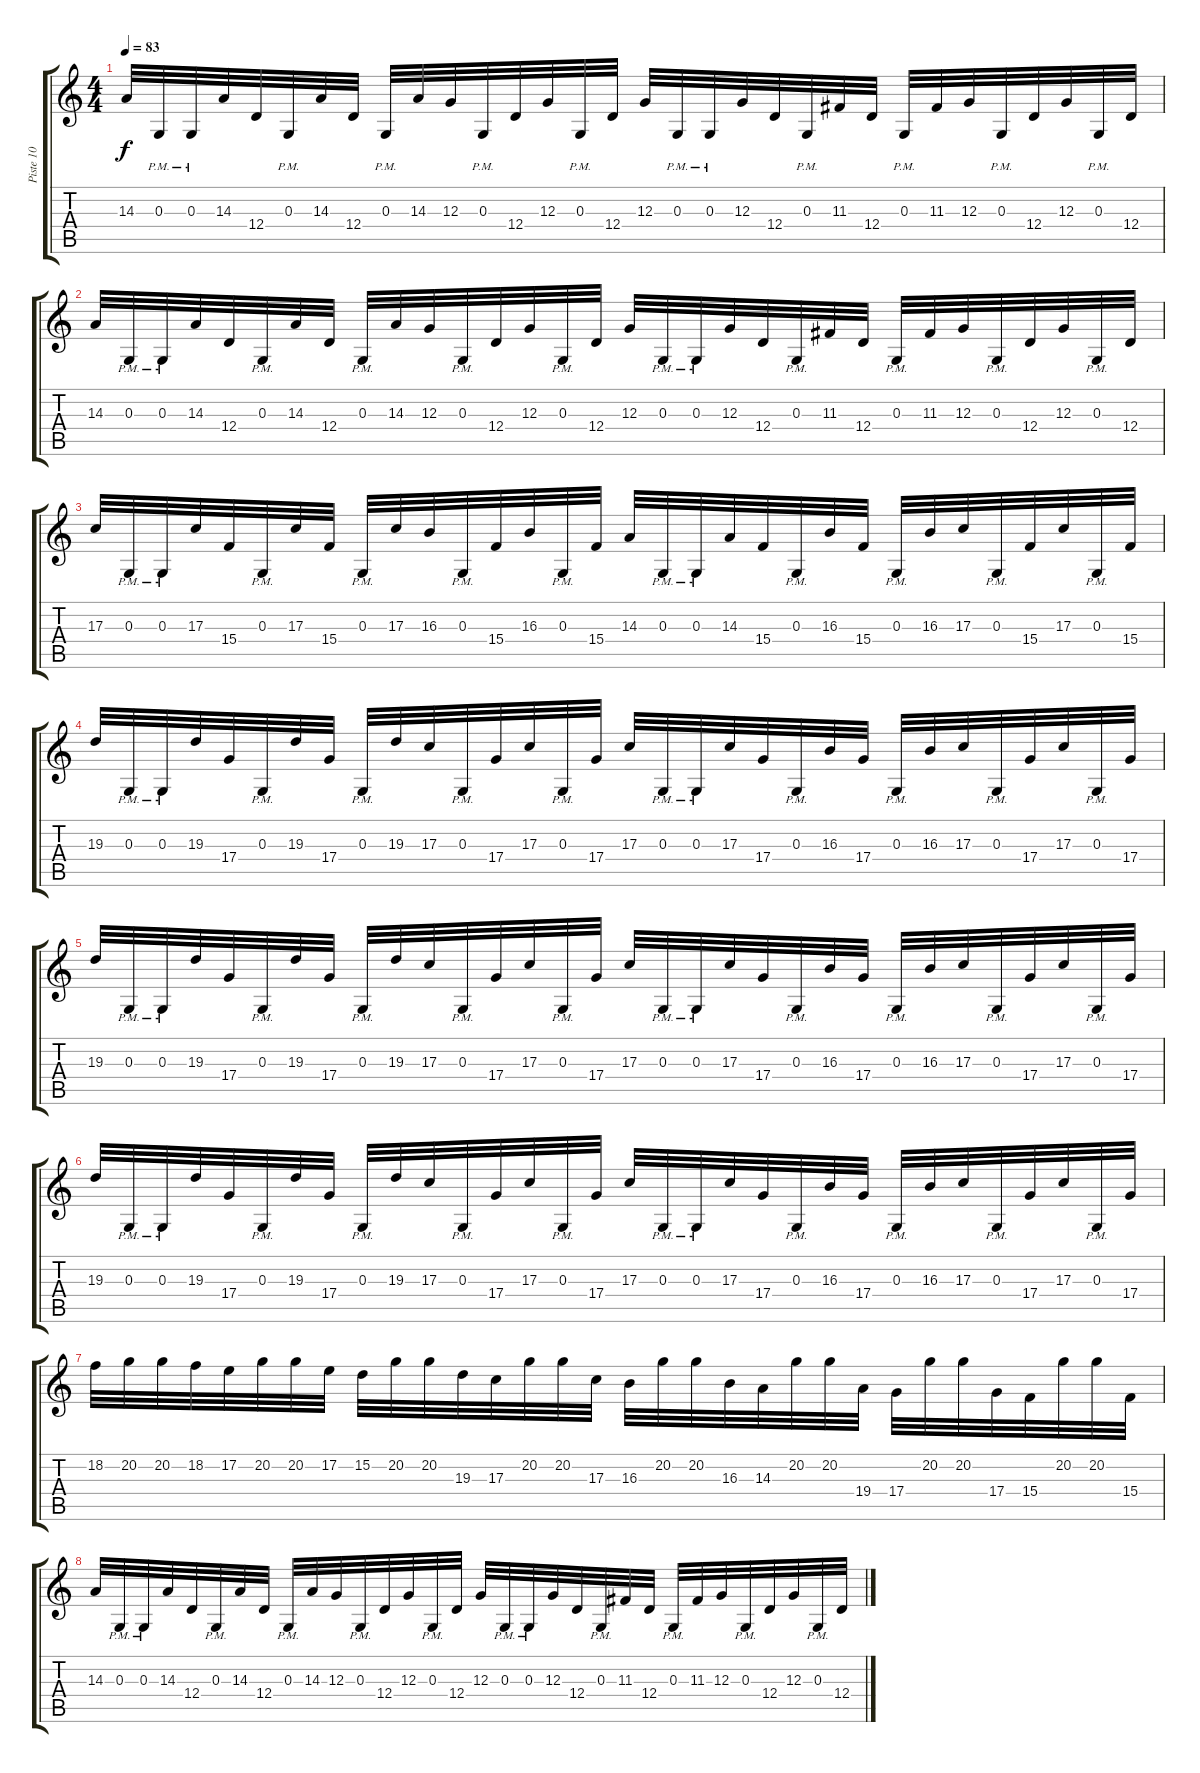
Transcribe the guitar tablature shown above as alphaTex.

\track ("Piste 10" "Piste 10") {instrument stringensemble1}
\staff {score tabs}
\tuning (E4 B3 G3 D3 A2 E2) {hide}
\ts (4 4)
\tempo 83
\clef g2
\ks c
14.3.32{dy f} 0.3{pm}.32 0.3{pm}.32 14.3.32 12.4.32 0.3{pm}.32 14.3.32 12.4.32 0.3{pm}.32 14.3.32 12.3.32 0.3{pm}.32 12.4.32 12.3.32 0.3{pm}.32 12.4.32 12.3.32 0.3{pm}.32 0.3{pm}.32 12.3.32 12.4.32 0.3{pm}.32 11.3.32 12.4.32 0.3{pm}.32 11.3.32 12.3.32 0.3{pm}.32 12.4.32 12.3.32 0.3{pm}.32 12.4.32 |
14.3.32 0.3{pm}.32 0.3{pm}.32 14.3.32 12.4.32 0.3{pm}.32 14.3.32 12.4.32 0.3{pm}.32 14.3.32 12.3.32 0.3{pm}.32 12.4.32 12.3.32 0.3{pm}.32 12.4.32 12.3.32 0.3{pm}.32 0.3{pm}.32 12.3.32 12.4.32 0.3{pm}.32 11.3.32 12.4.32 0.3{pm}.32 11.3.32 12.3.32 0.3{pm}.32 12.4.32 12.3.32 0.3{pm}.32 12.4.32 |
17.3.32 0.3{pm}.32 0.3{pm}.32 17.3.32 15.4.32 0.3{pm}.32 17.3.32 15.4.32 0.3{pm}.32 17.3.32 16.3.32 0.3{pm}.32 15.4.32 16.3.32 0.3{pm}.32 15.4.32 14.3.32 0.3{pm}.32 0.3{pm}.32 14.3.32 15.4.32 0.3{pm}.32 16.3.32 15.4.32 0.3{pm}.32 16.3.32 17.3.32 0.3{pm}.32 15.4.32 17.3.32 0.3{pm}.32 15.4.32 |
19.3.32 0.3{pm}.32 0.3{pm}.32 19.3.32 17.4.32 0.3{pm}.32 19.3.32 17.4.32 0.3{pm}.32 19.3.32 17.3.32 0.3{pm}.32 17.4.32 17.3.32 0.3{pm}.32 17.4.32 17.3.32 0.3{pm}.32 0.3{pm}.32 17.3.32 17.4.32 0.3{pm}.32 16.3.32 17.4.32 0.3{pm}.32 16.3.32 17.3.32 0.3{pm}.32 17.4.32 17.3.32 0.3{pm}.32 17.4.32 |
19.3.32 0.3{pm}.32 0.3{pm}.32 19.3.32 17.4.32 0.3{pm}.32 19.3.32 17.4.32 0.3{pm}.32 19.3.32 17.3.32 0.3{pm}.32 17.4.32 17.3.32 0.3{pm}.32 17.4.32 17.3.32 0.3{pm}.32 0.3{pm}.32 17.3.32 17.4.32 0.3{pm}.32 16.3.32 17.4.32 0.3{pm}.32 16.3.32 17.3.32 0.3{pm}.32 17.4.32 17.3.32 0.3{pm}.32 17.4.32 |
19.3.32 0.3{pm}.32 0.3{pm}.32 19.3.32 17.4.32 0.3{pm}.32 19.3.32 17.4.32 0.3{pm}.32 19.3.32 17.3.32 0.3{pm}.32 17.4.32 17.3.32 0.3{pm}.32 17.4.32 17.3.32 0.3{pm}.32 0.3{pm}.32 17.3.32 17.4.32 0.3{pm}.32 16.3.32 17.4.32 0.3{pm}.32 16.3.32 17.3.32 0.3{pm}.32 17.4.32 17.3.32 0.3{pm}.32 17.4.32 |
18.2.32{balance 8} 20.2.32 20.2.32 18.2.32 17.2.32 20.2.32 20.2.32 17.2.32 15.2.32 20.2.32 20.2.32 19.3.32 17.3.32 20.2.32 20.2.32 17.3.32 16.3.32 20.2.32 20.2.32 16.3.32 14.3.32 20.2.32 20.2.32 19.4.32 17.4.32 20.2.32 20.2.32 17.4.32 15.4.32 20.2.32 20.2.32 15.4.32 |
14.3.32{volume 3} 0.3{pm}.32 0.3{pm}.32 14.3.32 12.4.32 0.3{pm}.32 14.3.32 12.4.32 0.3{pm}.32 14.3.32 12.3.32 0.3{pm}.32 12.4.32 12.3.32 0.3{pm}.32 12.4.32 12.3.32 0.3{pm}.32 0.3{pm}.32 12.3.32 12.4.32 0.3{pm}.32 11.3.32 12.4.32 0.3{pm}.32 11.3.32 12.3.32 0.3{pm}.32 12.4.32 12.3.32 0.3{pm}.32 12.4.32
